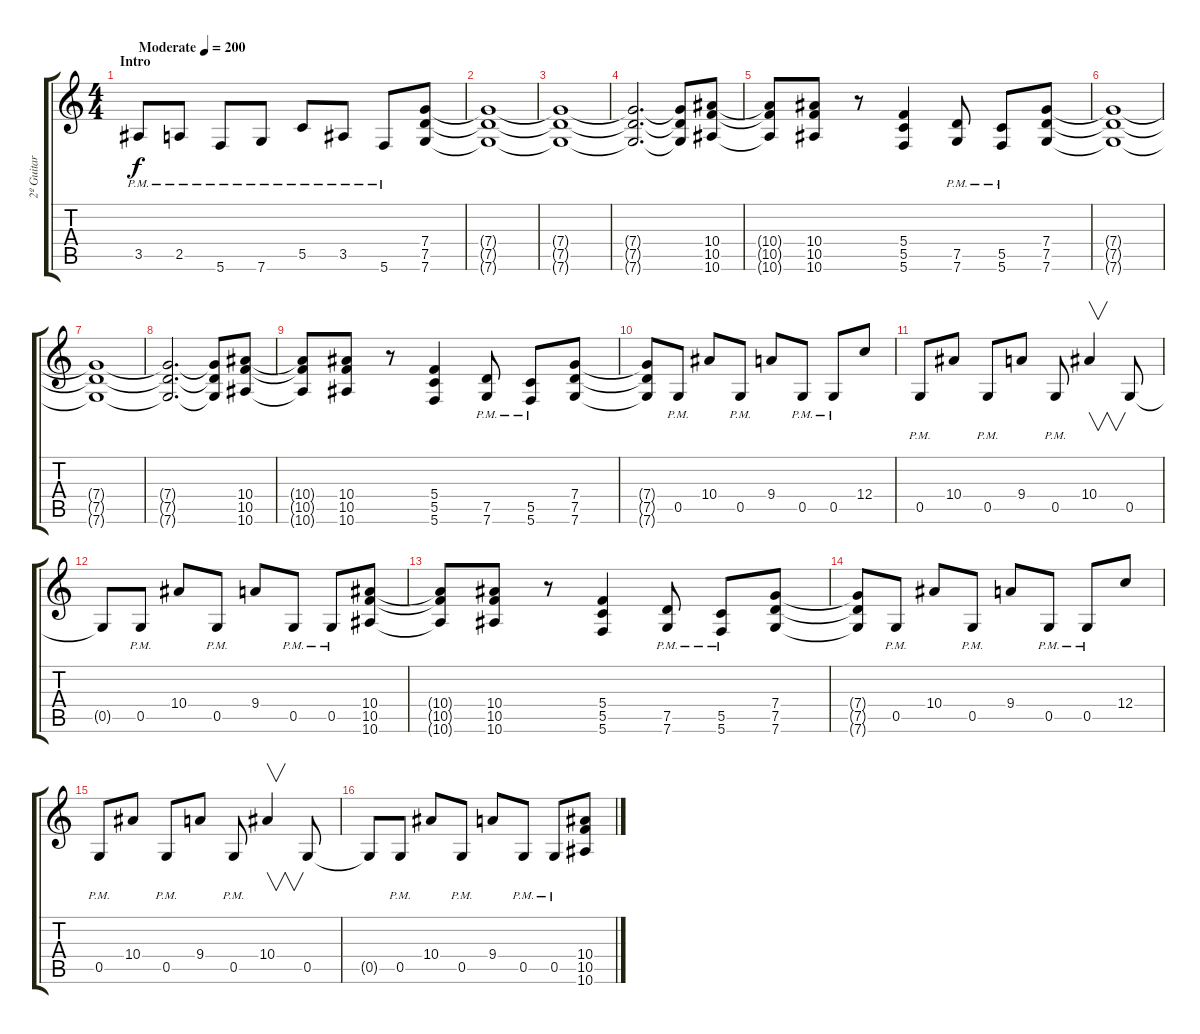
\track ("2º Guitar" "2º Guitar") {instrument overdrivenguitar}
\staff {score tabs}
\tuning (D4 A3 F3 C3 G2 C2) {hide}
\ts (4 4)
\section ("" "Intro")
\tempo (200 "Moderate")
\clef g2
\ks c
3.5{pm}.8{dy f instrument overdrivenguitar} 2.5{pm}.8 5.6{pm}.8 7.6{pm}.8 5.5{pm}.8 3.5{pm}.8 5.6{pm}.8 (7.4 7.5 7.6).8 |
(7.4{t} 7.5{t} 7.6{t}).1 |
(7.4{t} 7.5{t} 7.6{t}).1 |
(7.4{t} 7.5{t} 7.6{t}).2{d} (7.4{t} 7.5{t} 7.6{t}).8 (10.4 10.5 10.6).8 |
(10.4{t} 10.5{t} 10.6{t}).8 (10.4 10.5 10.6).8 r.8 (5.4 5.5 5.6).4 (7.5{pm} 7.6{pm}).8 (5.5{pm} 5.6{pm}).8 (7.4 7.5 7.6).8 |
(7.4{t} 7.5{t} 7.6{t}).1 |
(7.4{t} 7.5{t} 7.6{t}).1 |
(7.4{t} 7.5{t} 7.6{t}).2{d} (7.4{t} 7.5{t} 7.6{t}).8 (10.4 10.5 10.6).8 |
(10.4{t} 10.5{t} 10.6{t}).8 (10.4 10.5 10.6).8 r.8 (5.4 5.5 5.6).4 (7.5{pm} 7.6{pm}).8 (5.5{pm} 5.6{pm}).8 (7.4 7.5 7.6).8 |
(7.4{t} 7.5{t} 7.6{t}).8 0.5{pm}.8 10.4.8 0.5{pm}.8 9.4.8 0.5{pm}.8 0.5{pm}.8 12.4.8 |
0.5{pm}.8 10.4.8 0.5{pm}.8 9.4.8 0.5{pm}.8 10.4.4{v} 0.5.8 |
0.5{t}.8 0.5{pm}.8 10.4.8 0.5{pm}.8 9.4.8 0.5{pm}.8 0.5{pm}.8 (10.4 10.5 10.6).8 |
(10.4{t} 10.5{t} 10.6{t}).8 (10.4 10.5 10.6).8 r.8 (5.4 5.5 5.6).4 (7.5{pm} 7.6{pm}).8 (5.5{pm} 5.6{pm}).8 (7.4 7.5 7.6).8 |
(7.4{t} 7.5{t} 7.6{t}).8 0.5{pm}.8 10.4.8 0.5{pm}.8 9.4.8 0.5{pm}.8 0.5{pm}.8 12.4.8 |
0.5{pm}.8 10.4.8 0.5{pm}.8 9.4.8 0.5{pm}.8 10.4.4{v} 0.5.8 |
0.5{t}.8 0.5{pm}.8 10.4.8 0.5{pm}.8 9.4.8 0.5{pm}.8 0.5{pm}.8 (10.4 10.5 10.6).8
